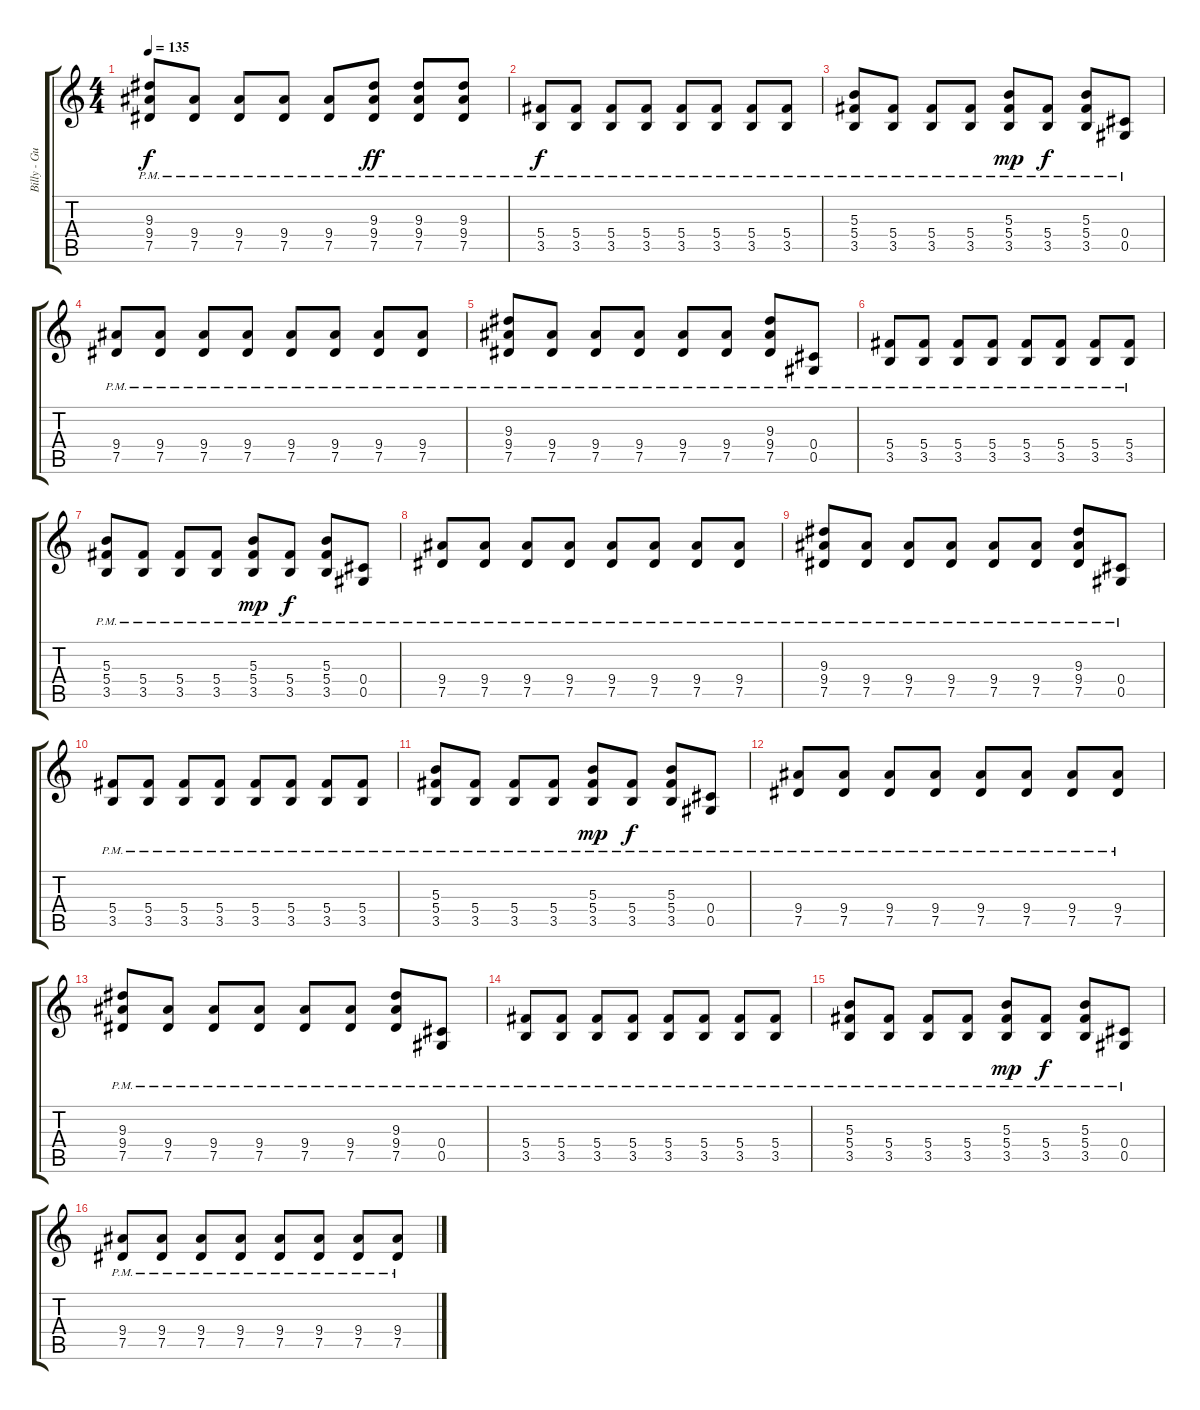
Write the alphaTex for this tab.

\track ("Billy - Guitar II" "Billy - Gu") {instrument distortionguitar}
\staff {score tabs}
\tuning (Eb4 Bb3 Gb3 Db3 Ab2 Eb2) {hide}
\ts (4 4)
\tempo 135
\clef g2
\ks c
(9.3{pm} 9.4{pm} 7.5{pm}).8{dy f} (9.4{pm} 7.5{pm}).8 (9.4{pm} 7.5{pm}).8 (9.4{pm} 7.5{pm}).8 (9.4{pm} 7.5{pm}).8 (9.3 9.4{pm} 7.5{pm}).8{dy ff} (9.3{pm} 9.4{pm} 7.5{pm}).8 (9.3{pm} 9.4{pm} 7.5{pm}).8 |
(5.4{pm} 3.5{pm}).8{dy f} (5.4{pm} 3.5{pm}).8 (5.4{pm} 3.5{pm}).8 (5.4{pm} 3.5{pm}).8 (5.4{pm} 3.5{pm}).8 (5.4{pm} 3.5{pm}).8 (5.4{pm} 3.5{pm}).8 (5.4{pm} 3.5{pm}).8 |
(5.3{pm} 5.4{pm} 3.5{pm}).8 (5.4{pm} 3.5{pm}).8 (5.4{pm} 3.5{pm}).8 (5.4{pm} 3.5{pm}).8 (5.3{pm} 5.4{pm} 3.5{pm}).8{dy mp} (5.4{pm} 3.5{pm}).8{dy f} (5.3{pm} 5.4{pm} 3.5{pm}).8 (0.4{pm} 0.5{pm}).8 |
(9.4{pm} 7.5{pm}).8 (9.4{pm} 7.5{pm}).8 (9.4{pm} 7.5{pm}).8 (9.4{pm} 7.5{pm}).8 (9.4{pm} 7.5{pm}).8 (9.4{pm} 7.5{pm}).8 (9.4{pm} 7.5{pm}).8 (9.4{pm} 7.5{pm}).8 |
(9.3{pm} 9.4{pm} 7.5{pm}).8 (9.4{pm} 7.5{pm}).8 (9.4{pm} 7.5{pm}).8 (9.4{pm} 7.5{pm}).8 (9.4{pm} 7.5{pm}).8 (9.4{pm} 7.5{pm}).8 (9.3{pm} 9.4{pm} 7.5{pm}).8 (0.4{pm} 0.5{pm}).8 |
(5.4{pm} 3.5{pm}).8 (5.4{pm} 3.5{pm}).8 (5.4{pm} 3.5{pm}).8 (5.4{pm} 3.5{pm}).8 (5.4{pm} 3.5{pm}).8 (5.4{pm} 3.5{pm}).8 (5.4{pm} 3.5{pm}).8 (5.4{pm} 3.5{pm}).8 |
(5.3{pm} 5.4{pm} 3.5{pm}).8 (5.4{pm} 3.5{pm}).8 (5.4{pm} 3.5{pm}).8 (5.4{pm} 3.5{pm}).8 (5.3{pm} 5.4{pm} 3.5{pm}).8{dy mp} (5.4{pm} 3.5{pm}).8{dy f} (5.3{pm} 5.4{pm} 3.5{pm}).8 (0.4{pm} 0.5{pm}).8 |
(9.4{pm} 7.5{pm}).8 (9.4{pm} 7.5{pm}).8 (9.4{pm} 7.5{pm}).8 (9.4{pm} 7.5{pm}).8 (9.4{pm} 7.5{pm}).8 (9.4{pm} 7.5{pm}).8 (9.4{pm} 7.5{pm}).8 (9.4{pm} 7.5{pm}).8 |
(9.3{pm} 9.4{pm} 7.5{pm}).8 (9.4{pm} 7.5{pm}).8 (9.4{pm} 7.5{pm}).8 (9.4{pm} 7.5{pm}).8 (9.4{pm} 7.5{pm}).8 (9.4{pm} 7.5{pm}).8 (9.3{pm} 9.4{pm} 7.5{pm}).8 (0.4{pm} 0.5{pm}).8 |
(5.4{pm} 3.5{pm}).8{volume 8} (5.4{pm} 3.5{pm}).8 (5.4{pm} 3.5{pm}).8 (5.4{pm} 3.5{pm}).8 (5.4{pm} 3.5{pm}).8 (5.4{pm} 3.5{pm}).8 (5.4{pm} 3.5{pm}).8 (5.4{pm} 3.5{pm}).8 |
(5.3{pm} 5.4{pm} 3.5{pm}).8 (5.4{pm} 3.5{pm}).8 (5.4{pm} 3.5{pm}).8 (5.4{pm} 3.5{pm}).8 (5.3{pm} 5.4{pm} 3.5{pm}).8{dy mp} (5.4{pm} 3.5{pm}).8{dy f} (5.3{pm} 5.4{pm} 3.5{pm}).8 (0.4{pm} 0.5{pm}).8 |
(9.4{pm} 7.5{pm}).8{volume 10} (9.4{pm} 7.5{pm}).8 (9.4{pm} 7.5{pm}).8 (9.4{pm} 7.5{pm}).8 (9.4{pm} 7.5{pm}).8 (9.4{pm} 7.5{pm}).8 (9.4{pm} 7.5{pm}).8 (9.4{pm} 7.5{pm}).8 |
(9.3{pm} 9.4{pm} 7.5{pm}).8 (9.4{pm} 7.5{pm}).8 (9.4{pm} 7.5{pm}).8 (9.4{pm} 7.5{pm}).8 (9.4{pm} 7.5{pm}).8 (9.4{pm} 7.5{pm}).8 (9.3{pm} 9.4{pm} 7.5{pm}).8 (0.4{pm} 0.5{pm}).8 |
(5.4{pm} 3.5{pm}).8{volume 12} (5.4{pm} 3.5{pm}).8 (5.4{pm} 3.5{pm}).8 (5.4{pm} 3.5{pm}).8 (5.4{pm} 3.5{pm}).8 (5.4{pm} 3.5{pm}).8 (5.4{pm} 3.5{pm}).8 (5.4{pm} 3.5{pm}).8 |
(5.3{pm} 5.4{pm} 3.5{pm}).8 (5.4{pm} 3.5{pm}).8 (5.4{pm} 3.5{pm}).8 (5.4{pm} 3.5{pm}).8 (5.3{pm} 5.4{pm} 3.5{pm}).8{dy mp} (5.4{pm} 3.5{pm}).8{dy f} (5.3{pm} 5.4{pm} 3.5{pm}).8 (0.4{pm} 0.5{pm}).8 |
(9.4{pm} 7.5{pm}).8{volume 14} (9.4{pm} 7.5{pm}).8 (9.4{pm} 7.5{pm}).8 (9.4{pm} 7.5{pm}).8 (9.4{pm} 7.5{pm}).8 (9.4{pm} 7.5{pm}).8 (9.4{pm} 7.5{pm}).8 (9.4{pm} 7.5{pm}).8
